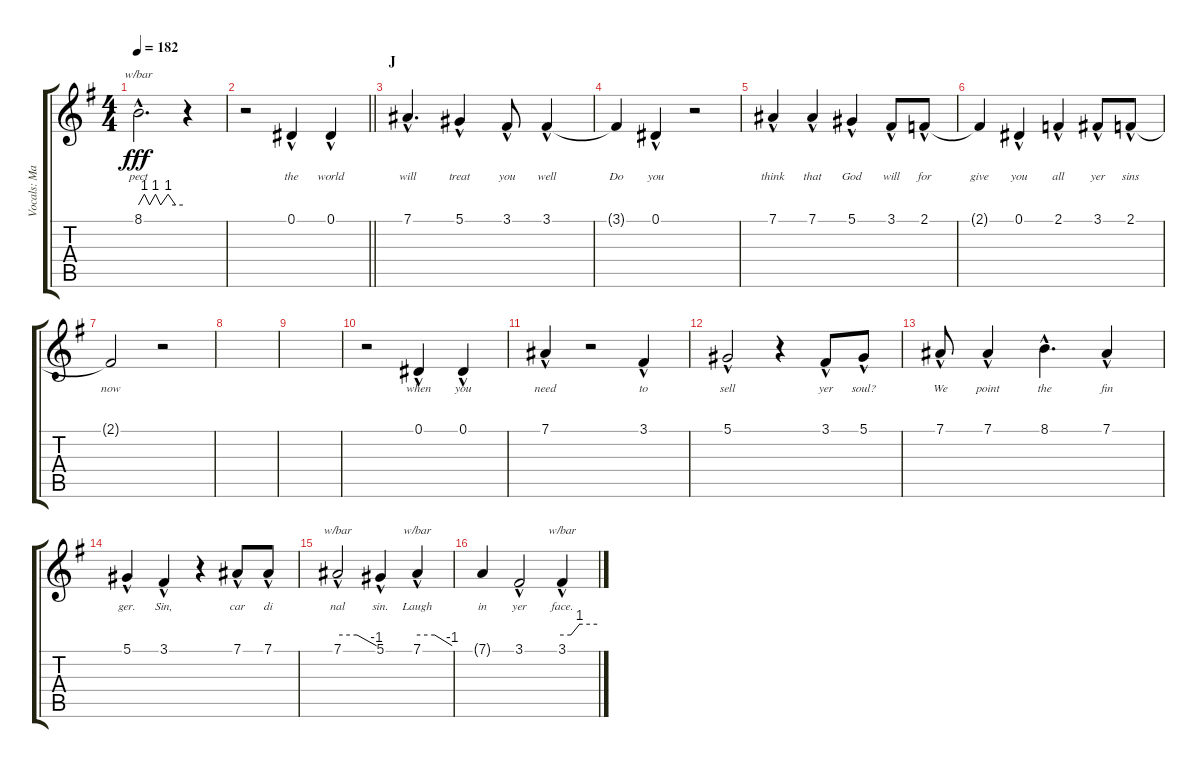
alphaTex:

\track ("Vocals: Martin" "Vocals: Ma") {instrument lead2sawtooth}
\staff {score tabs}
\tuning (Eb4 Bb3 Gb3 Db3 Ab2 Eb2) {hide}
\ts (4 4)
\tempo 182
\clef g2
\ks g
8.1{hac}.2{d tbe (custom default 0 0 8 4 15 0 23 4 30 0 40 4 50 0 60 0) lyrics (0 "pect") lyrics (1 "") lyrics (2 "") lyrics (3 "") lyrics (4 "") dy fff} r.4 |
\barLineRight lightlight
r.2 0.1{hac}.4{lyrics (0 "the") lyrics (1 "") lyrics (2 "") lyrics (3 "") lyrics (4 "")} 0.1{hac}.4{lyrics (0 "world") lyrics (1 "") lyrics (2 "") lyrics (3 "") lyrics (4 "")} |
\section ("" "J")
7.1{hac}.4{d lyrics (0 "will") lyrics (1 "") lyrics (2 "") lyrics (3 "") lyrics (4 "")} 5.1{hac}.4{lyrics (0 "treat") lyrics (1 "") lyrics (2 "") lyrics (3 "") lyrics (4 "")} 3.1{hac}.8{lyrics (0 "you") lyrics (1 "") lyrics (2 "") lyrics (3 "") lyrics (4 "")} 3.1{hac}.4{lyrics (0 "well") lyrics (1 "") lyrics (2 "") lyrics (3 "") lyrics (4 "")} |
3.1{t}.4{lyrics (0 "Do") lyrics (1 "") lyrics (2 "") lyrics (3 "") lyrics (4 "")} 0.1{hac}.4{lyrics (0 "you") lyrics (1 "") lyrics (2 "") lyrics (3 "") lyrics (4 "")} r.2 |
7.1{hac}.4{lyrics (0 "think") lyrics (1 "") lyrics (2 "") lyrics (3 "") lyrics (4 "")} 7.1{hac}.4{lyrics (0 "that") lyrics (1 "") lyrics (2 "") lyrics (3 "") lyrics (4 "")} 5.1{hac}.4{lyrics (0 "God") lyrics (1 "") lyrics (2 "") lyrics (3 "") lyrics (4 "")} 3.1{hac}.8{lyrics (0 "will") lyrics (1 "") lyrics (2 "") lyrics (3 "") lyrics (4 "")} 2.1{hac}.8{lyrics (0 "for") lyrics (1 "") lyrics (2 "") lyrics (3 "") lyrics (4 "")} |
2.1{t}.4{lyrics (0 "give") lyrics (1 "") lyrics (2 "") lyrics (3 "") lyrics (4 "")} 0.1{hac}.4{lyrics (0 "you") lyrics (1 "") lyrics (2 "") lyrics (3 "") lyrics (4 "")} 2.1{hac}.4{lyrics (0 "all") lyrics (1 "") lyrics (2 "") lyrics (3 "") lyrics (4 "")} 3.1{hac}.8{lyrics (0 "yer") lyrics (1 "") lyrics (2 "") lyrics (3 "") lyrics (4 "")} 2.1{hac}.8{lyrics (0 "sins") lyrics (1 "") lyrics (2 "") lyrics (3 "") lyrics (4 "")} |
2.1{t}.2{lyrics (0 "now") lyrics (1 "") lyrics (2 "") lyrics (3 "") lyrics (4 "")} r.2 |
|
|
r.2 0.1{hac}.4{lyrics (0 "when") lyrics (1 "") lyrics (2 "") lyrics (3 "") lyrics (4 "")} 0.1{hac}.4{lyrics (0 "you") lyrics (1 "") lyrics (2 "") lyrics (3 "") lyrics (4 "")} |
7.1{hac}.4{lyrics (0 "need") lyrics (1 "") lyrics (2 "") lyrics (3 "") lyrics (4 "")} r.2 3.1{hac}.4{lyrics (0 "to") lyrics (1 "") lyrics (2 "") lyrics (3 "") lyrics (4 "")} |
5.1{hac}.2{lyrics (0 "sell") lyrics (1 "") lyrics (2 "") lyrics (3 "") lyrics (4 "")} r.4{beam merge} 3.1{hac}.8{lyrics (0 "yer") lyrics (1 "") lyrics (2 "") lyrics (3 "") lyrics (4 "")} 5.1{hac}.8{lyrics (0 "soul?") lyrics (1 "") lyrics (2 "") lyrics (3 "") lyrics (4 "")} |
7.1{hac}.8{lyrics (0 "We") lyrics (1 "") lyrics (2 "") lyrics (3 "") lyrics (4 "")} 7.1{hac}.4{lyrics (0 "point") lyrics (1 "") lyrics (2 "") lyrics (3 "") lyrics (4 "")} 8.1{hac}.4{d lyrics (0 "the") lyrics (1 "") lyrics (2 "") lyrics (3 "") lyrics (4 "")} 7.1{hac}.4{lyrics (0 "fin") lyrics (1 "") lyrics (2 "") lyrics (3 "") lyrics (4 "")} |
5.1{hac}.4{lyrics (0 "ger.") lyrics (1 "") lyrics (2 "") lyrics (3 "") lyrics (4 "")} 3.1{hac}.4{lyrics (0 "Sin,") lyrics (1 "") lyrics (2 "") lyrics (3 "") lyrics (4 "")} r.4 7.1{hac}.8{lyrics (0 "car") lyrics (1 "") lyrics (2 "") lyrics (3 "") lyrics (4 "")} 7.1{hac}.8{lyrics (0 "di") lyrics (1 "") lyrics (2 "") lyrics (3 "") lyrics (4 "")} |
7.1{hac}.2{tbe (custom default 0 0 30 0 60 -4) lyrics (0 "nal") lyrics (1 "") lyrics (2 "") lyrics (3 "") lyrics (4 "")} 5.1{hac}.4{lyrics (0 "sin.") lyrics (1 "") lyrics (2 "") lyrics (3 "") lyrics (4 "")} 7.1{hac}.4{tbe (custom default 0 0 30 0 60 -4) lyrics (0 "Laugh") lyrics (1 "") lyrics (2 "") lyrics (3 "") lyrics (4 "")} |
7.1{t}.4{lyrics (0 "in") lyrics (1 "") lyrics (2 "") lyrics (3 "") lyrics (4 "")} 3.1{hac}.2{lyrics (0 "yer") lyrics (1 "") lyrics (2 "") lyrics (3 "") lyrics (4 "")} 3.1{hac}.4{tbe (custom default 0 0 15 0 30 4 60 4) lyrics (0 "face.") lyrics (1 "") lyrics (2 "") lyrics (3 "") lyrics (4 "")}
